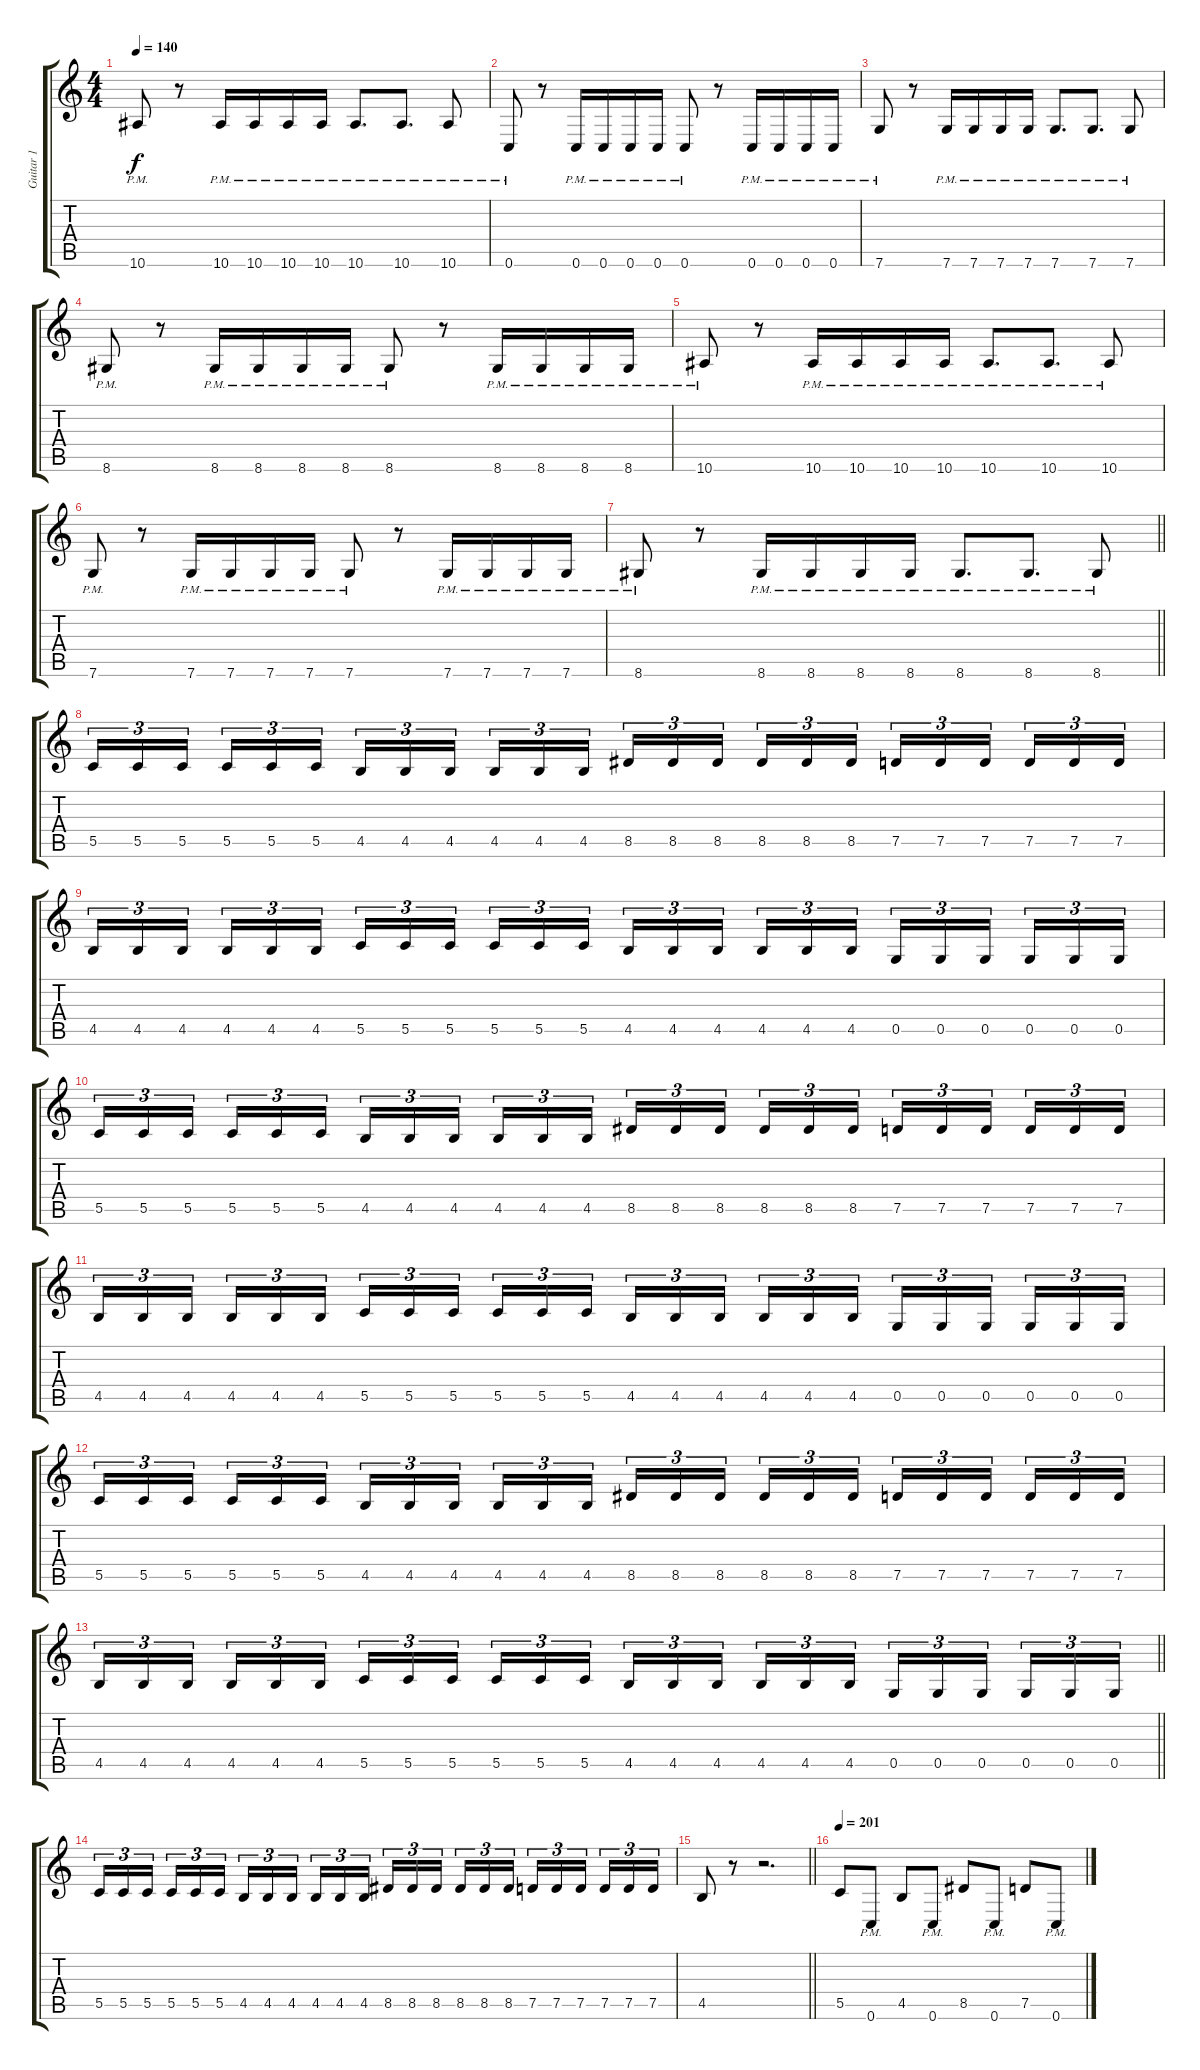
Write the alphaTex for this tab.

\track ("Guitar 1" "Guitar 1") {instrument distortionguitar}
\staff {score tabs}
\tuning (D4 A3 F3 C3 G2 C2) {hide}
\ts (4 4)
\tempo 140
\clef g2
\ks c
10.6{pm}.8{dy f} r.8 10.6{pm}.16 10.6{pm}.16 10.6{pm}.16 10.6{pm}.16 10.6{pm}.8{d} 10.6{pm}.8{d} 10.6{pm}.8 |
0.6{pm}.8 r.8 0.6{pm}.16 0.6{pm}.16 0.6{pm}.16 0.6{pm}.16 0.6{pm}.8 r.8 0.6{pm}.16 0.6{pm}.16 0.6{pm}.16 0.6{pm}.16 |
7.6{pm}.8 r.8 7.6{pm}.16 7.6{pm}.16 7.6{pm}.16 7.6{pm}.16 7.6{pm}.8{d} 7.6{pm}.8{d} 7.6{pm}.8 |
8.6{pm}.8 r.8 8.6{pm}.16 8.6{pm}.16 8.6{pm}.16 8.6{pm}.16 8.6{pm}.8 r.8 8.6{pm}.16 8.6{pm}.16 8.6{pm}.16 8.6{pm}.16 |
10.6{pm}.8 r.8 10.6{pm}.16 10.6{pm}.16 10.6{pm}.16 10.6{pm}.16 10.6{pm}.8{d} 10.6{pm}.8{d} 10.6{pm}.8 |
7.6{pm}.8 r.8 7.6{pm}.16 7.6{pm}.16 7.6{pm}.16 7.6{pm}.16 7.6{pm}.8 r.8 7.6{pm}.16 7.6{pm}.16 7.6{pm}.16 7.6{pm}.16 |
\barLineRight lightlight
8.6{pm}.8 r.8 8.6{pm}.16 8.6{pm}.16 8.6{pm}.16 8.6{pm}.16 8.6{pm}.8{d} 8.6{pm}.8{d} 8.6{pm}.8 |
\section ("" " ")
5.5.16{tu (3 2)} 5.5.16{tu (3 2)} 5.5.16{tu (3 2) beam splitsecondary} 5.5.16{tu (3 2)} 5.5.16{tu (3 2)} 5.5.16{tu (3 2)} 4.5.16{tu (3 2)} 4.5.16{tu (3 2)} 4.5.16{tu (3 2) beam splitsecondary} 4.5.16{tu (3 2)} 4.5.16{tu (3 2)} 4.5.16{tu (3 2)} 8.5.16{tu (3 2)} 8.5.16{tu (3 2)} 8.5.16{tu (3 2) beam splitsecondary} 8.5.16{tu (3 2)} 8.5.16{tu (3 2)} 8.5.16{tu (3 2)} 7.5.16{tu (3 2)} 7.5.16{tu (3 2)} 7.5.16{tu (3 2) beam splitsecondary} 7.5.16{tu (3 2)} 7.5.16{tu (3 2)} 7.5.16{tu (3 2)} |
4.5.16{tu (3 2)} 4.5.16{tu (3 2)} 4.5.16{tu (3 2) beam splitsecondary} 4.5.16{tu (3 2)} 4.5.16{tu (3 2)} 4.5.16{tu (3 2)} 5.5.16{tu (3 2)} 5.5.16{tu (3 2)} 5.5.16{tu (3 2) beam splitsecondary} 5.5.16{tu (3 2)} 5.5.16{tu (3 2)} 5.5.16{tu (3 2)} 4.5.16{tu (3 2)} 4.5.16{tu (3 2)} 4.5.16{tu (3 2) beam splitsecondary} 4.5.16{tu (3 2)} 4.5.16{tu (3 2)} 4.5.16{tu (3 2)} 0.5.16{tu (3 2)} 0.5.16{tu (3 2)} 0.5.16{tu (3 2) beam splitsecondary} 0.5.16{tu (3 2)} 0.5.16{tu (3 2)} 0.5.16{tu (3 2)} |
5.5.16{tu (3 2)} 5.5.16{tu (3 2)} 5.5.16{tu (3 2) beam splitsecondary} 5.5.16{tu (3 2)} 5.5.16{tu (3 2)} 5.5.16{tu (3 2)} 4.5.16{tu (3 2)} 4.5.16{tu (3 2)} 4.5.16{tu (3 2) beam splitsecondary} 4.5.16{tu (3 2)} 4.5.16{tu (3 2)} 4.5.16{tu (3 2)} 8.5.16{tu (3 2)} 8.5.16{tu (3 2)} 8.5.16{tu (3 2) beam splitsecondary} 8.5.16{tu (3 2)} 8.5.16{tu (3 2)} 8.5.16{tu (3 2)} 7.5.16{tu (3 2)} 7.5.16{tu (3 2)} 7.5.16{tu (3 2) beam splitsecondary} 7.5.16{tu (3 2)} 7.5.16{tu (3 2)} 7.5.16{tu (3 2)} |
4.5.16{tu (3 2)} 4.5.16{tu (3 2)} 4.5.16{tu (3 2) beam splitsecondary} 4.5.16{tu (3 2)} 4.5.16{tu (3 2)} 4.5.16{tu (3 2)} 5.5.16{tu (3 2)} 5.5.16{tu (3 2)} 5.5.16{tu (3 2) beam splitsecondary} 5.5.16{tu (3 2)} 5.5.16{tu (3 2)} 5.5.16{tu (3 2)} 4.5.16{tu (3 2)} 4.5.16{tu (3 2)} 4.5.16{tu (3 2) beam splitsecondary} 4.5.16{tu (3 2)} 4.5.16{tu (3 2)} 4.5.16{tu (3 2)} 0.5.16{tu (3 2)} 0.5.16{tu (3 2)} 0.5.16{tu (3 2) beam splitsecondary} 0.5.16{tu (3 2)} 0.5.16{tu (3 2)} 0.5.16{tu (3 2)} |
5.5.16{tu (3 2)} 5.5.16{tu (3 2)} 5.5.16{tu (3 2) beam splitsecondary} 5.5.16{tu (3 2)} 5.5.16{tu (3 2)} 5.5.16{tu (3 2)} 4.5.16{tu (3 2)} 4.5.16{tu (3 2)} 4.5.16{tu (3 2) beam splitsecondary} 4.5.16{tu (3 2)} 4.5.16{tu (3 2)} 4.5.16{tu (3 2)} 8.5.16{tu (3 2)} 8.5.16{tu (3 2)} 8.5.16{tu (3 2) beam splitsecondary} 8.5.16{tu (3 2)} 8.5.16{tu (3 2)} 8.5.16{tu (3 2)} 7.5.16{tu (3 2)} 7.5.16{tu (3 2)} 7.5.16{tu (3 2) beam splitsecondary} 7.5.16{tu (3 2)} 7.5.16{tu (3 2)} 7.5.16{tu (3 2)} |
\barLineRight lightlight
4.5.16{tu (3 2)} 4.5.16{tu (3 2)} 4.5.16{tu (3 2) beam splitsecondary} 4.5.16{tu (3 2)} 4.5.16{tu (3 2)} 4.5.16{tu (3 2)} 5.5.16{tu (3 2)} 5.5.16{tu (3 2)} 5.5.16{tu (3 2) beam splitsecondary} 5.5.16{tu (3 2)} 5.5.16{tu (3 2)} 5.5.16{tu (3 2)} 4.5.16{tu (3 2)} 4.5.16{tu (3 2)} 4.5.16{tu (3 2) beam splitsecondary} 4.5.16{tu (3 2)} 4.5.16{tu (3 2)} 4.5.16{tu (3 2)} 0.5.16{tu (3 2)} 0.5.16{tu (3 2)} 0.5.16{tu (3 2) beam splitsecondary} 0.5.16{tu (3 2)} 0.5.16{tu (3 2)} 0.5.16{tu (3 2)} |
5.5.16{tu (3 2)} 5.5.16{tu (3 2)} 5.5.16{tu (3 2) beam splitsecondary} 5.5.16{tu (3 2)} 5.5.16{tu (3 2)} 5.5.16{tu (3 2)} 4.5.16{tu (3 2)} 4.5.16{tu (3 2)} 4.5.16{tu (3 2) beam splitsecondary} 4.5.16{tu (3 2)} 4.5.16{tu (3 2)} 4.5.16{tu (3 2)} 8.5.16{tu (3 2)} 8.5.16{tu (3 2)} 8.5.16{tu (3 2) beam splitsecondary} 8.5.16{tu (3 2)} 8.5.16{tu (3 2)} 8.5.16{tu (3 2)} 7.5.16{tu (3 2)} 7.5.16{tu (3 2)} 7.5.16{tu (3 2) beam splitsecondary} 7.5.16{tu (3 2)} 7.5.16{tu (3 2)} 7.5.16{tu (3 2)} |
\barLineRight lightlight
4.5.8 r.8 r.2{d} |
\section ("" " ")
\tempo 201
5.5.8 0.6{pm}.8 4.5.8 0.6{pm}.8 8.5.8 0.6{pm}.8 7.5.8 0.6{pm}.8
